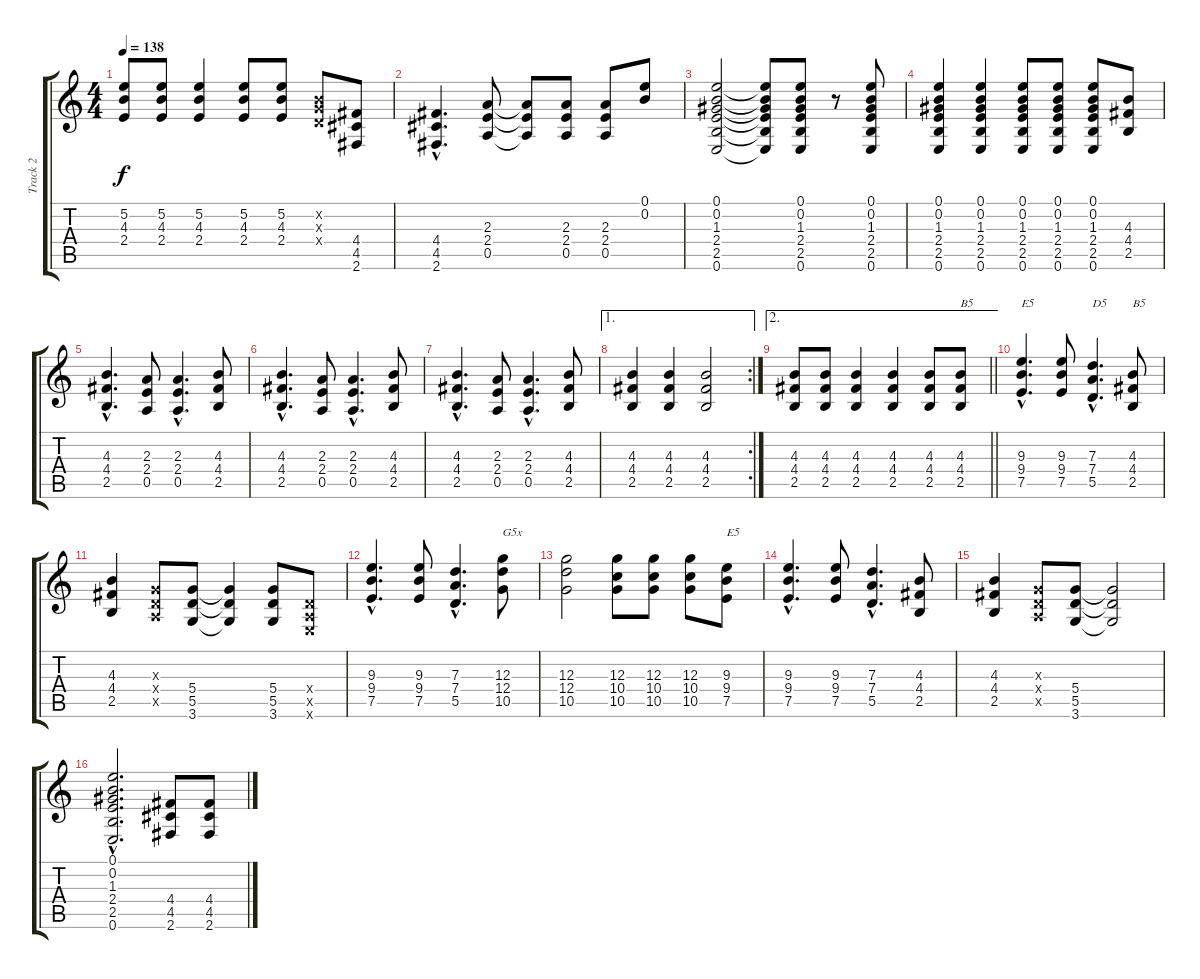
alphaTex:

\track ("Track 2" "Track 2") {instrument distortionguitar}
\staff {score tabs}
\tuning (E4 B3 G3 D3 A2 E2) {hide}
\ts (4 4)
\tempo 138
\clef g2
\ks c
(5.2{t} 4.3{t} 2.4{t}).8{dy f} (5.2 4.3 2.4).8 (5.2 4.3 2.4).4 (5.2 4.3 2.4).8 (5.2 4.3 2.4).8 (0.2{x} 0.3{x} 0.4{x}).8 (4.4 4.5 2.6).8 |
(4.4{hac} 4.5{hac} 2.6{hac}).4{d} (2.3 2.4 0.5).8 (2.3{t} 2.4{t} 0.5{t}).8 (2.3 2.4 0.5).8 (2.3 2.4 0.5).8 (0.1 0.2).8 |
(0.1 0.2 1.3 2.4 2.5 0.6).2 (0.1{t} 0.2{t} 1.3{t} 2.4{t} 2.5{t} 0.6{t}).8 (0.1 0.2 1.3 2.4 2.5 0.6).8 r.8 (0.1 0.2 1.3 2.4 2.5 0.6).8 |
(0.1 0.2 1.3 2.4 2.5 0.6).4 (0.1 0.2 1.3 2.4 2.5 0.6).4 (0.1 0.2 1.3 2.4 2.5 0.6).8 (0.1 0.2 1.3 2.4 2.5 0.6).8 (0.1 0.2 1.3 2.4 2.5 0.6).8 (4.3 4.4 2.5).8 |
(4.3{hac} 4.4{hac} 2.5{hac}).4{d} (2.3 2.4 0.5).8 (2.3{hac} 2.4{hac} 0.5{hac}).4{d} (4.3 4.4 2.5).8 |
(4.3{hac} 4.4{hac} 2.5{hac}).4{d} (2.3 2.4 0.5).8 (2.3{hac} 2.4{hac} 0.5{hac}).4{d} (4.3 4.4 2.5).8 |
(4.3{hac} 4.4{hac} 2.5{hac}).4{d} (2.3 2.4 0.5).8 (2.3{hac} 2.4{hac} 0.5{hac}).4{d} (4.3 4.4 2.5).8 |
\ae 1
\rc 2
(4.3 4.4 2.5).4 (4.3 4.4 2.5).4 (4.3 4.4 2.5).2 |
\ae 2
\barLineRight lightlight
(4.3 4.4 2.5).8 (4.3 4.4 2.5).8 (4.3 4.4 2.5).4 (4.3 4.4 2.5).4 (4.3 4.4 2.5).8 (4.3 4.4 2.5).8{txt "B5"} |
(9.3{hac} 9.4{hac} 7.5{hac}).4{d txt "E5"} (9.3 9.4 7.5).8 (7.3{hac} 7.4{hac} 5.5{hac}).4{d txt "D5"} (4.3 4.4 2.5).8{txt "B5"} |
(4.3 4.4 2.5).4 (0.3{x} 0.4{x} 0.5{x}).8 (5.4 5.5 3.6).8 (5.4{t} 5.5{t} 3.6{t}).4 (5.4 5.5 3.6).8 (0.4{x} 0.5{x} 0.6{x}).8 |
(9.3{hac} 9.4{hac} 7.5{hac}).4{d} (9.3 9.4 7.5).8 (7.3{hac} 7.4{hac} 5.5{hac}).4{d} (12.3 12.4 10.5).8{txt "G5x"} |
(12.3 12.4 10.5).2 (12.3 10.4 10.5).8 (12.3 10.4 10.5).8 (12.3 10.4 10.5).8 (9.3 9.4 7.5).8{txt "E5"} |
(9.3{hac} 9.4{hac} 7.5{hac}).4{d} (9.3 9.4 7.5).8 (7.3{hac} 7.4{hac} 5.5{hac}).4{d} (4.3 4.4 2.5).8 |
(4.3 4.4 2.5).4 (0.3{x} 0.4{x} 0.5{x}).8 (5.4 5.5 3.6).8 (5.4{t} 5.5{t} 3.6{t}).2 |
(0.1{hac} 0.2{hac} 1.3{hac} 2.4{hac} 2.5{hac} 0.6{hac}).2{d} (4.4 4.5 2.6).8 (4.4 4.5 2.6).8
